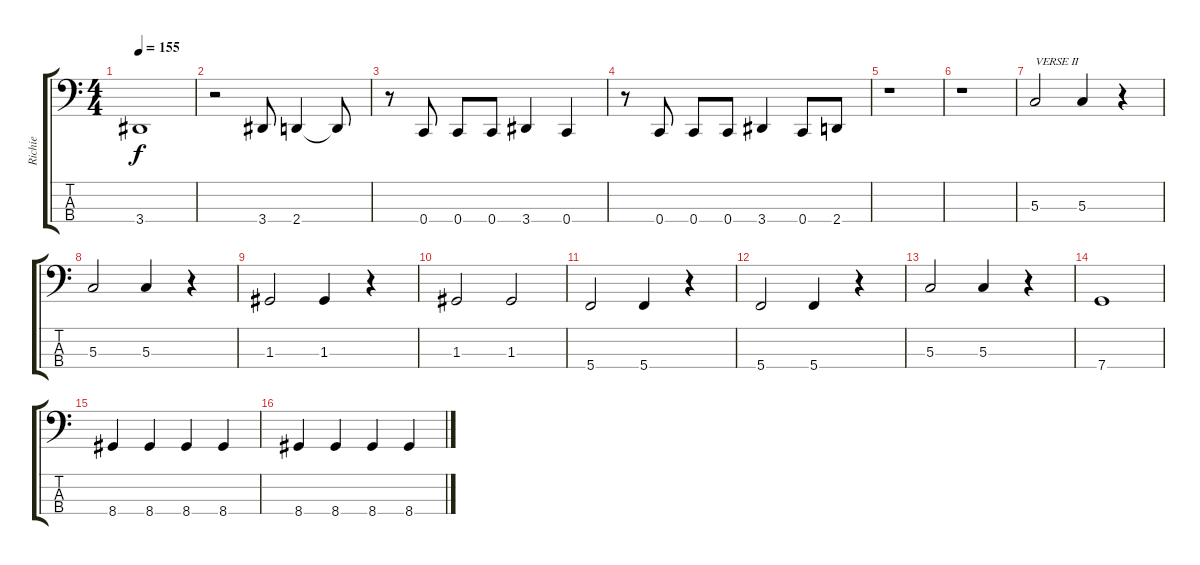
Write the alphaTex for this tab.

\track ("Richie" "Richie") {instrument electricbassfinger}
\staff {score tabs}
\tuning (F2 C2 G1 C1) {hide}
\ts (4 4)
\tempo 155
\clef f4
\ks c
3.4{t}.1{dy f} |
r.2 3.4.8 2.4.4 2.4{t}.8 |
r.8 0.4.8 0.4.8 0.4.8 3.4.4 0.4.4 |
r.8 0.4.8 0.4.8 0.4.8 3.4.4 0.4.8 2.4.8 |
r.1 |
r.1 |
5.3.2{txt "VERSE II"} 5.3.4 r.4 |
5.3.2 5.3.4 r.4 |
1.3.2 1.3.4 r.4 |
1.3.2 1.3.2 |
5.4.2 5.4.4 r.4 |
5.4.2 5.4.4 r.4 |
5.3.2 5.3.4 r.4 |
7.4.1 |
8.4.4 8.4.4 8.4.4 8.4.4 |
8.4.4 8.4.4 8.4.4 8.4.4
